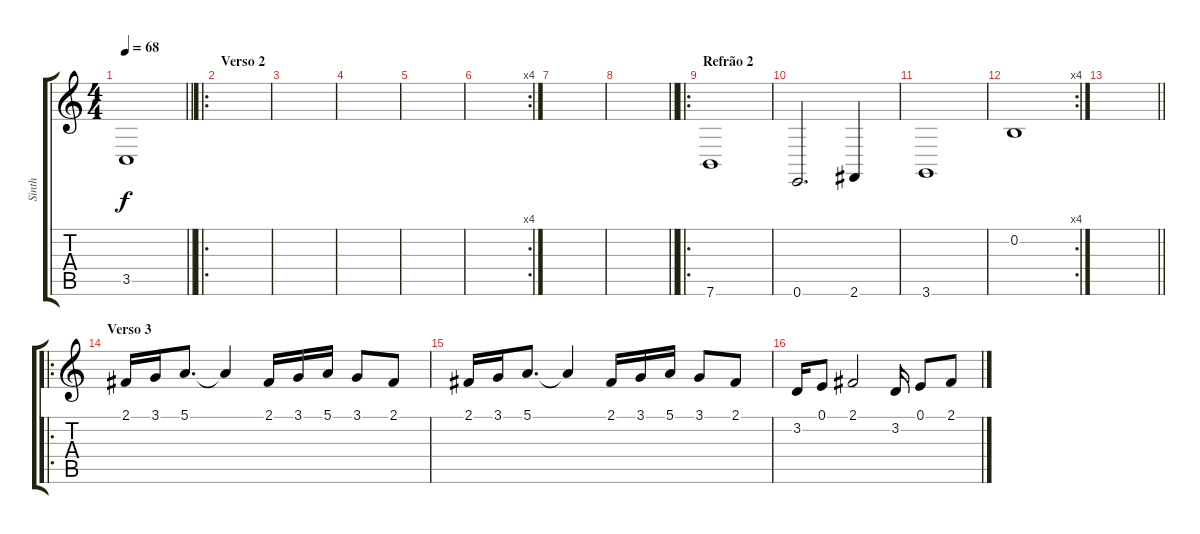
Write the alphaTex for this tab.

\track ("Sinth" "Sinth") {instrument stringensemble2}
\staff {score tabs}
\tuning (E4 B3 G3 D3 A2 E2) {hide}
\ts (4 4)
\tempo 68
\clef g2
\barLineRight lightlight
\ks c
3.5.1{dy f} |
\ro
\section ("" "Verso 2")
|
|
|
|
\rc 4
|
|
\barLineRight lightlight
|
\ro
\section ("" "Refrão 2")
7.6.1 |
0.6.2{d} 2.6.4 |
3.6.1 |
\rc 4
0.2.1 |
\barLineRight lightlight
|
\ro
\section ("" "Verso 3")
2.1.16{balance 4 instrument acousticgrandpiano} 3.1.16 5.1.8{d} 5.1{t}.4 2.1.16 3.1.16 5.1.16 3.1.8 2.1.8 |
2.1.16 3.1.16 5.1.8{d} 5.1{t}.4 2.1.16 3.1.16 5.1.16 3.1.8 2.1.8 |
3.2.16 0.1.8 2.1.2 3.2.16 0.1.8 2.1.8
